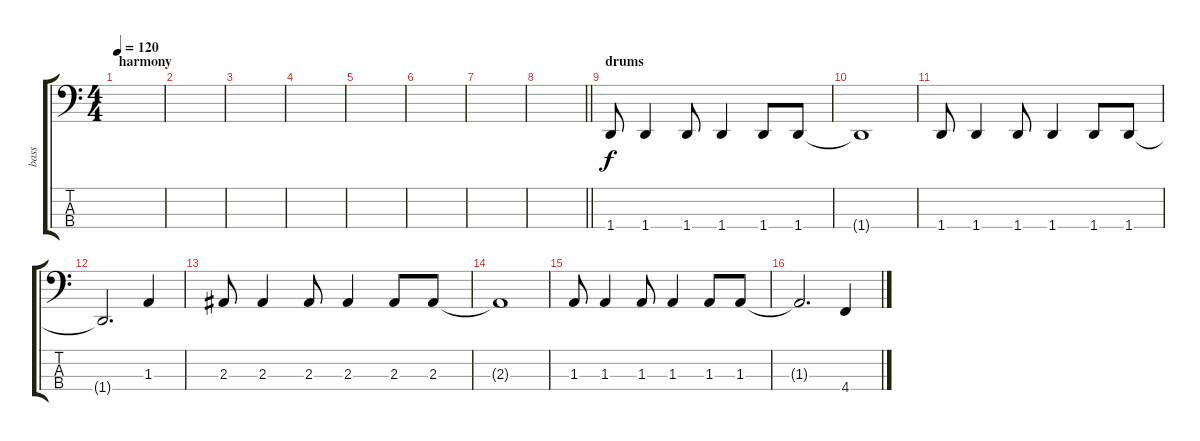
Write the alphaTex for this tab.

\track ("bass" "bass") {instrument electricbassfinger}
\staff {score tabs}
\tuning (Gb2 Db2 Ab1 Db1) {hide}
\ts (4 4)
\section ("" "harmony")
\tempo 120
\clef f4
\ks c
|
|
|
|
|
|
|
\barLineRight lightlight
|
\section ("" "drums")
1.4.8{volume 12} 1.4.4 1.4.8 1.4.4 1.4.8 1.4.8 |
1.4{t}.1 |
1.4.8 1.4.4 1.4.8 1.4.4 1.4.8 1.4.8 |
1.4{t}.2{d} 1.3.4 |
2.3.8 2.3.4 2.3.8 2.3.4 2.3.8 2.3.8 |
2.3{t}.1 |
1.3.8 1.3.4 1.3.8 1.3.4 1.3.8 1.3.8 |
1.3{t}.2{d} 4.4.4
